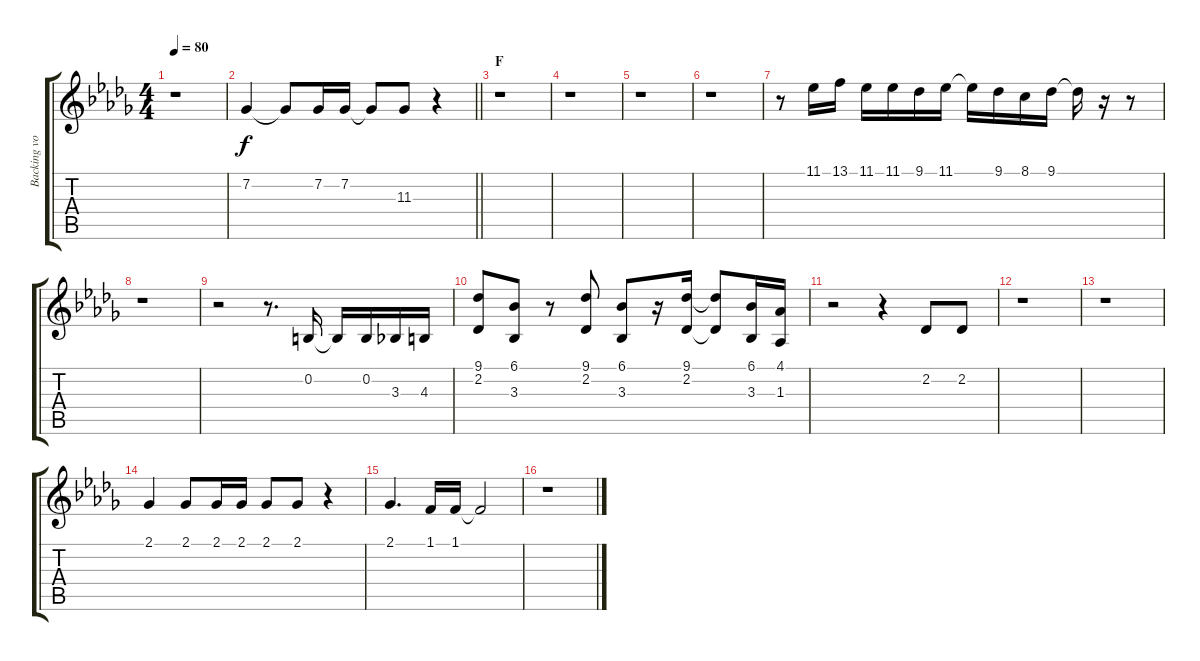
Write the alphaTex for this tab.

\track ("Backing vocals" "Backing vo") {instrument altosax}
\staff {score tabs}
\tuning (E4 B3 G3 D3 A2 E2) {hide}
\ts (4 4)
\tempo 80
\clef g2
\ks db
r.1{dy f} |
\barLineRight lightlight
7.2.4 7.2{t}.8 7.2.16 7.2.16 7.2{t}.8 11.3.8 r.4 |
\section ("" "F")
r.1 |
r.1 |
r.1 |
r.1 |
r.8 11.1.16 13.1.16 11.1.16 11.1.16 9.1.16 11.1.16 11.1{t}.16 9.1.16 8.1.16 9.1.16 9.1{t}.16 r.16 r.8 |
r.1 |
r.2 r.8{d} 0.2.16 0.2{t}.16 0.2.16 3.3.16 4.3.16 |
(9.1 2.2).8 (6.1 3.3).8 r.8 (9.1 2.2).8 (6.1 3.3).8 r.16 (9.1 2.2).16 (9.1{t} 2.2{t}).8 (6.1 3.3).16 (4.1 1.3).16 |
r.2 r.4 2.2.8 2.2.8 |
r.1 |
r.1 |
2.1.4 2.1.8 2.1.16 2.1.16 2.1.8 2.1.8 r.4 |
2.1.4{d} 1.1.16 1.1.16 1.1{t}.2 |
r.1
